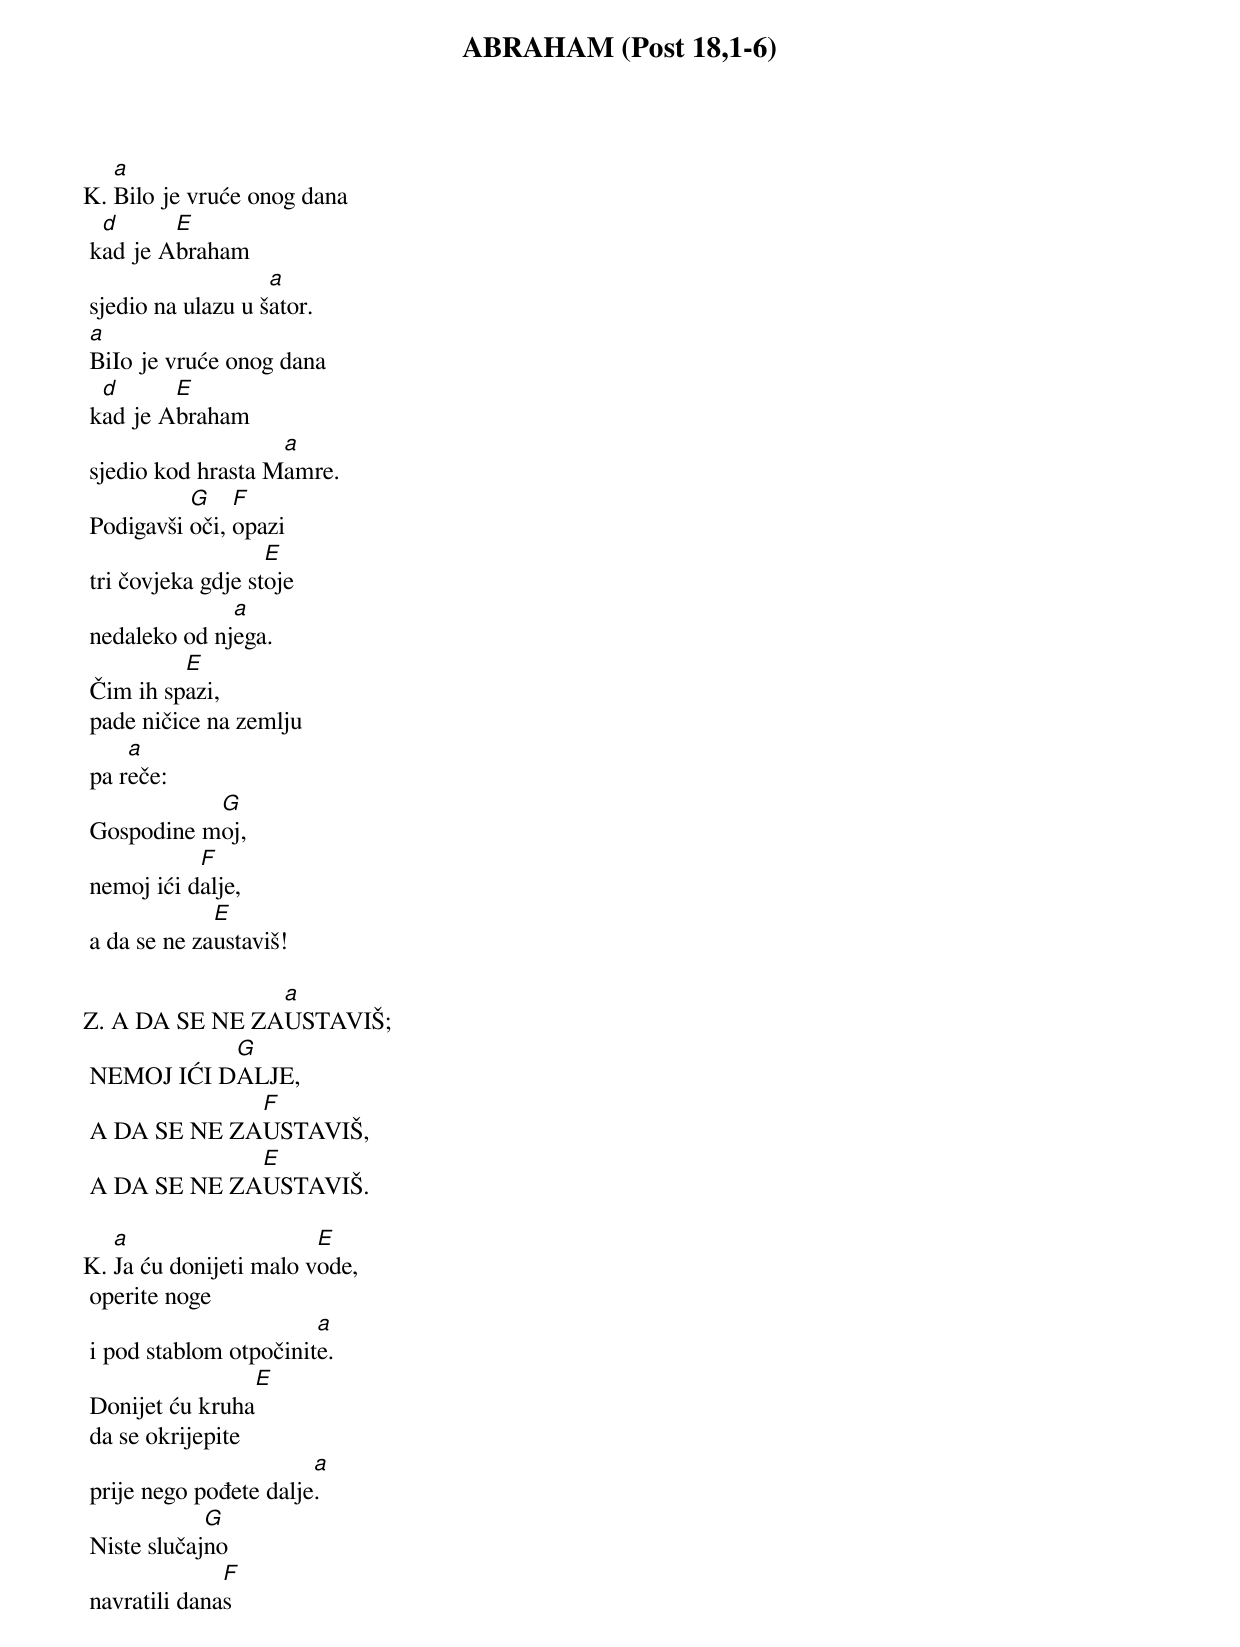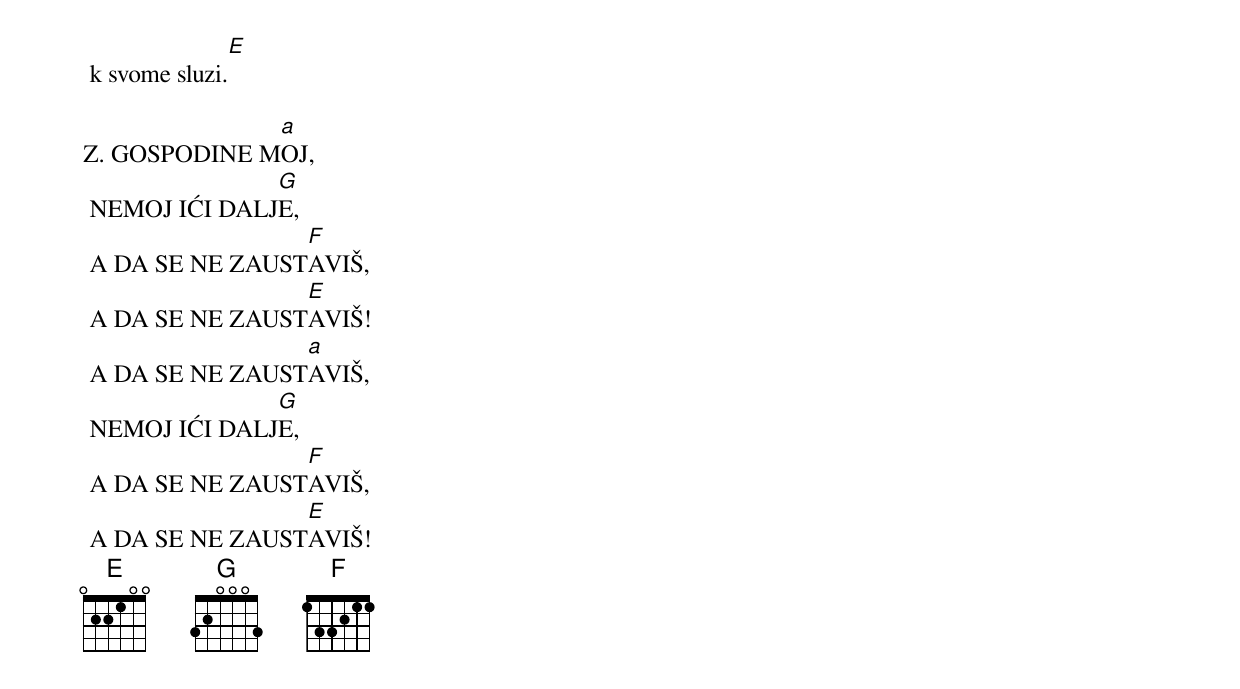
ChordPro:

{title: ABRAHAM (Post 18,1-6)}

K.	[a]Bilo je vruće onog dana
	k[d]ad je A[E]braham
	sjedio na ulazu u š[a]ator.
	[a]BiIo je vruće onog dana
	k[d]ad je A[E]braham
	sjedio kod hrasta M[a]amre.
	Podigavši [G]oči, [F]opazi
	tri čovjeka gdje st[E]oje
	nedaleko od nj[a]ega.
	Čim ih sp[E]azi,
	pade ničice na zemlju
	pa r[a]eče:
	Gospodine m[G]oj,
	nemoj ići d[F]alje,
	a da se ne za[E]ustaviš!

Z.	A DA SE NE ZA[a]USTAVIŠ;
	NEMOJ IĆI D[G]ALJE,
	A DA SE NE ZA[F]USTAVIŠ,
	A DA SE NE ZA[E]USTAVIŠ.

K.	[a]Ja ću donijeti malo v[E]ode,
	operite noge
	i pod stablom otpočinit[a]e.
	Donijet ću kruha[E]
	da se okrijepite
	prije nego pođete dalje[a].
	Niste slučaj[G]no
	navratili dana[F]s
	k svome sluzi.[E]

Z.	GOSPODINE M[a]OJ,
	NEMOJ IĆI DALJ[G]E,
	A DA SE NE ZAUST[F]AVIŠ,
	A DA SE NE ZAUST[E]AVIŠ!
	A DA SE NE ZAUST[a]AVIŠ,
	NEMOJ IĆI DALJ[G]E,
	A DA SE NE ZAUST[F]AVIŠ,
	A DA SE NE ZAUST[E]AVIŠ!
